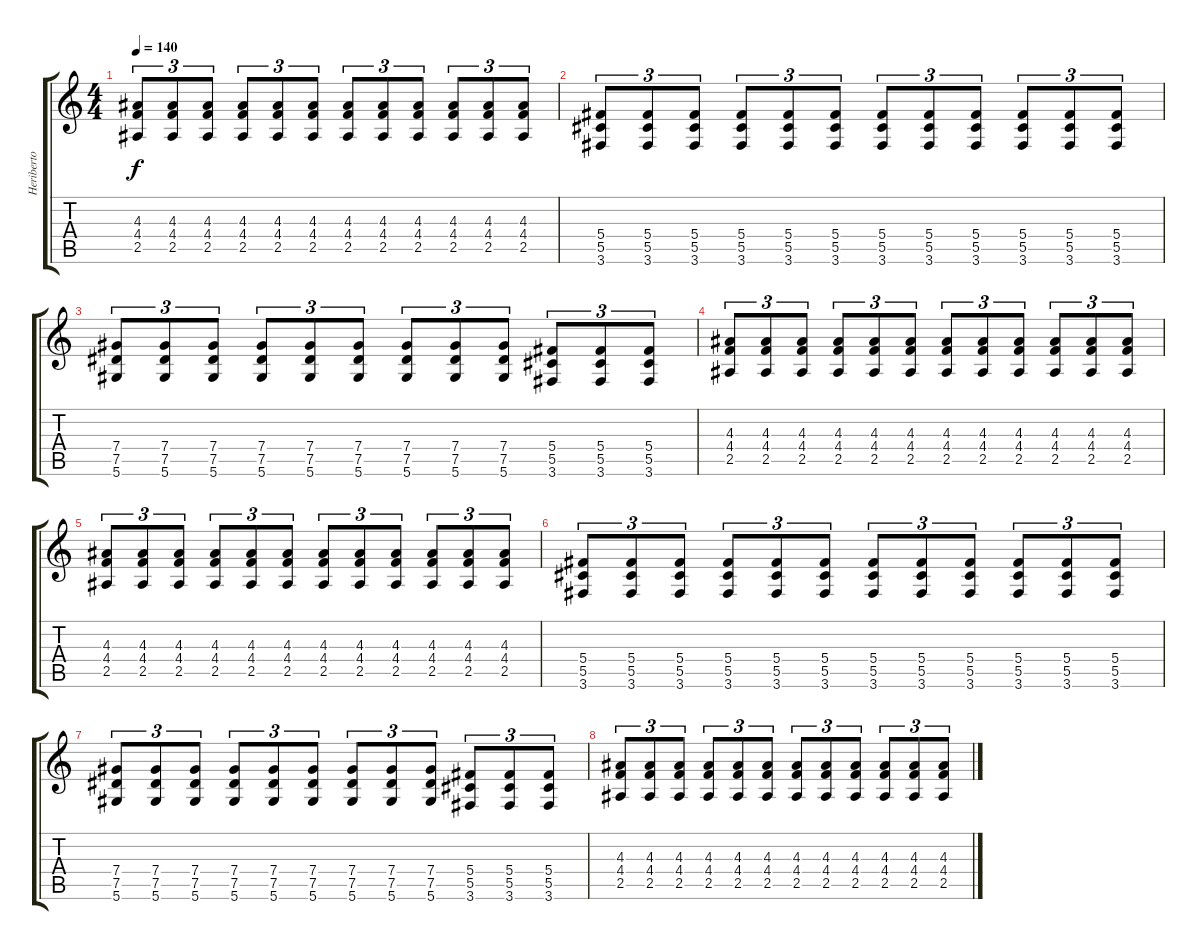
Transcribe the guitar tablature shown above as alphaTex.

\track ("Heriberto" "Heriberto") {instrument electricguitarclean}
\staff {score tabs}
\tuning (Eb4 Bb3 Gb3 Db3 Ab2 Eb2) {hide}
\ts (4 4)
\tempo 140
\clef g2
\ks c
(4.3 4.4 2.5).8{tu (3 2) dy f} (4.3 4.4 2.5).8{tu (3 2)} (4.3 4.4 2.5).8{tu (3 2)} (4.3 4.4 2.5).8{tu (3 2)} (4.3 4.4 2.5).8{tu (3 2)} (4.3 4.4 2.5).8{tu (3 2)} (4.3 4.4 2.5).8{tu (3 2)} (4.3 4.4 2.5).8{tu (3 2)} (4.3 4.4 2.5).8{tu (3 2)} (4.3 4.4 2.5).8{tu (3 2)} (4.3 4.4 2.5).8{tu (3 2)} (4.3 4.4 2.5).8{tu (3 2)} |
(5.4 5.5 3.6).8{tu (3 2)} (5.4 5.5 3.6).8{tu (3 2)} (5.4 5.5 3.6).8{tu (3 2)} (5.4 5.5 3.6).8{tu (3 2)} (5.4 5.5 3.6).8{tu (3 2)} (5.4 5.5 3.6).8{tu (3 2)} (5.4 5.5 3.6).8{tu (3 2)} (5.4 5.5 3.6).8{tu (3 2)} (5.4 5.5 3.6).8{tu (3 2)} (5.4 5.5 3.6).8{tu (3 2)} (5.4 5.5 3.6).8{tu (3 2)} (5.4 5.5 3.6).8{tu (3 2)} |
(7.4 7.5 5.6).8{tu (3 2)} (7.4 7.5 5.6).8{tu (3 2)} (7.4 7.5 5.6).8{tu (3 2)} (7.4 7.5 5.6).8{tu (3 2)} (7.4 7.5 5.6).8{tu (3 2)} (7.4 7.5 5.6).8{tu (3 2)} (7.4 7.5 5.6).8{tu (3 2)} (7.4 7.5 5.6).8{tu (3 2)} (7.4 7.5 5.6).8{tu (3 2)} (5.4 5.5 3.6).8{tu (3 2)} (5.4 5.5 3.6).8{tu (3 2)} (5.4 5.5 3.6).8{tu (3 2)} |
(4.3 4.4 2.5).8{tu (3 2)} (4.3 4.4 2.5).8{tu (3 2)} (4.3 4.4 2.5).8{tu (3 2)} (4.3 4.4 2.5).8{tu (3 2)} (4.3 4.4 2.5).8{tu (3 2)} (4.3 4.4 2.5).8{tu (3 2)} (4.3 4.4 2.5).8{tu (3 2)} (4.3 4.4 2.5).8{tu (3 2)} (4.3 4.4 2.5).8{tu (3 2)} (4.3 4.4 2.5).8{tu (3 2)} (4.3 4.4 2.5).8{tu (3 2)} (4.3 4.4 2.5).8{tu (3 2)} |
(4.3 4.4 2.5).8{tu (3 2)} (4.3 4.4 2.5).8{tu (3 2)} (4.3 4.4 2.5).8{tu (3 2)} (4.3 4.4 2.5).8{tu (3 2)} (4.3 4.4 2.5).8{tu (3 2)} (4.3 4.4 2.5).8{tu (3 2)} (4.3 4.4 2.5).8{tu (3 2)} (4.3 4.4 2.5).8{tu (3 2)} (4.3 4.4 2.5).8{tu (3 2)} (4.3 4.4 2.5).8{tu (3 2)} (4.3 4.4 2.5).8{tu (3 2)} (4.3 4.4 2.5).8{tu (3 2)} |
(5.4 5.5 3.6).8{tu (3 2)} (5.4 5.5 3.6).8{tu (3 2)} (5.4 5.5 3.6).8{tu (3 2)} (5.4 5.5 3.6).8{tu (3 2)} (5.4 5.5 3.6).8{tu (3 2)} (5.4 5.5 3.6).8{tu (3 2)} (5.4 5.5 3.6).8{tu (3 2)} (5.4 5.5 3.6).8{tu (3 2)} (5.4 5.5 3.6).8{tu (3 2)} (5.4 5.5 3.6).8{tu (3 2)} (5.4 5.5 3.6).8{tu (3 2)} (5.4 5.5 3.6).8{tu (3 2)} |
(7.4 7.5 5.6).8{tu (3 2)} (7.4 7.5 5.6).8{tu (3 2)} (7.4 7.5 5.6).8{tu (3 2)} (7.4 7.5 5.6).8{tu (3 2)} (7.4 7.5 5.6).8{tu (3 2)} (7.4 7.5 5.6).8{tu (3 2)} (7.4 7.5 5.6).8{tu (3 2)} (7.4 7.5 5.6).8{tu (3 2)} (7.4 7.5 5.6).8{tu (3 2)} (5.4 5.5 3.6).8{tu (3 2)} (5.4 5.5 3.6).8{tu (3 2)} (5.4 5.5 3.6).8{tu (3 2)} |
(4.3 4.4 2.5).8{tu (3 2)} (4.3 4.4 2.5).8{tu (3 2)} (4.3 4.4 2.5).8{tu (3 2)} (4.3 4.4 2.5).8{tu (3 2)} (4.3 4.4 2.5).8{tu (3 2)} (4.3 4.4 2.5).8{tu (3 2)} (4.3 4.4 2.5).8{tu (3 2)} (4.3 4.4 2.5).8{tu (3 2)} (4.3 4.4 2.5).8{tu (3 2)} (4.3 4.4 2.5).8{tu (3 2)} (4.3 4.4 2.5).8{tu (3 2)} (4.3 4.4 2.5).8{tu (3 2)}
